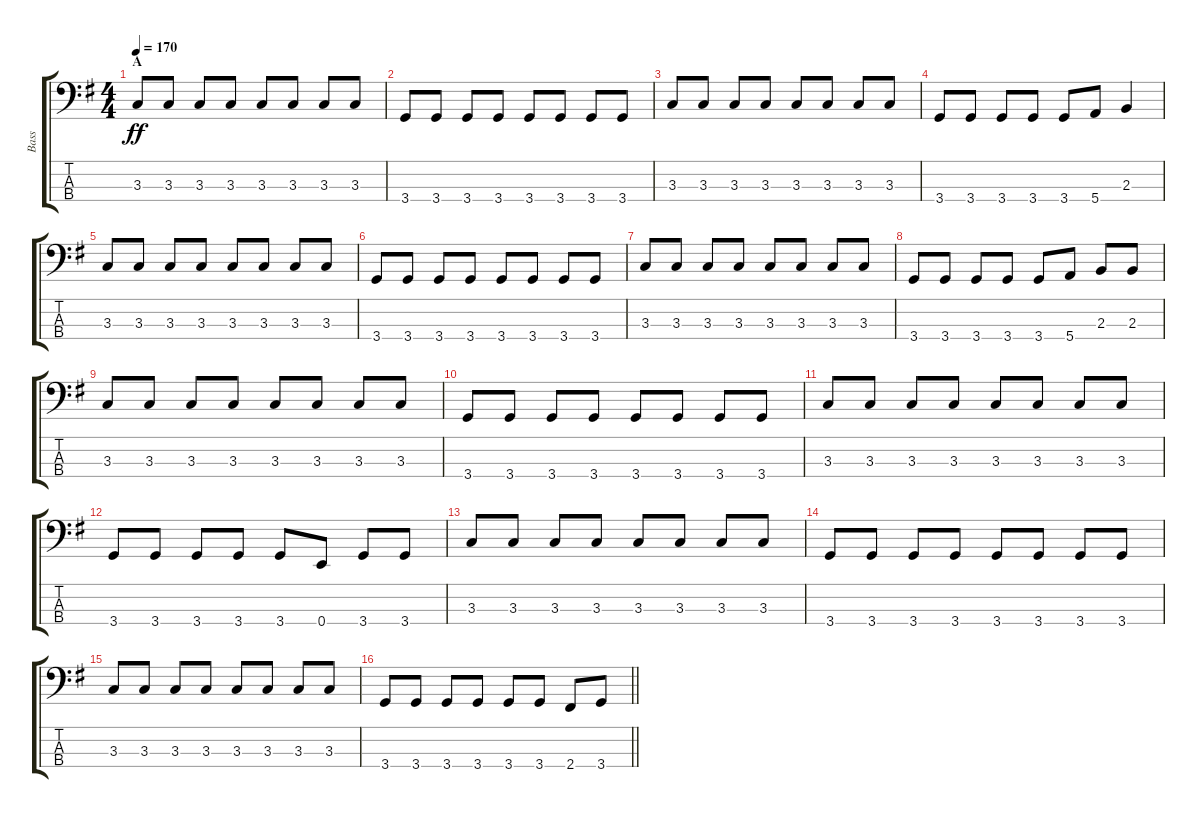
\track ("Bass" "Bass") {instrument electricbasspick}
\staff {score tabs}
\tuning (G2 D2 A1 E1) {hide}
\ts (4 4)
\section ("" "A")
\tempo 170
\clef f4
\ks g
3.3.8{dy ff} 3.3.8 3.3.8 3.3.8 3.3.8 3.3.8 3.3.8 3.3.8 |
3.4.8 3.4.8 3.4.8 3.4.8 3.4.8 3.4.8 3.4.8 3.4.8 |
3.3.8 3.3.8 3.3.8 3.3.8 3.3.8 3.3.8 3.3.8 3.3.8 |
3.4.8 3.4.8 3.4.8 3.4.8 3.4.8 5.4.8 2.3.4 |
3.3.8 3.3.8 3.3.8 3.3.8 3.3.8 3.3.8 3.3.8 3.3.8 |
3.4.8 3.4.8 3.4.8 3.4.8 3.4.8 3.4.8 3.4.8 3.4.8 |
3.3.8 3.3.8 3.3.8 3.3.8 3.3.8 3.3.8 3.3.8 3.3.8 |
3.4.8 3.4.8 3.4.8 3.4.8 3.4.8 5.4.8 2.3.8 2.3.8 |
3.3.8 3.3.8 3.3.8 3.3.8 3.3.8 3.3.8 3.3.8 3.3.8 |
3.4.8 3.4.8 3.4.8 3.4.8 3.4.8 3.4.8 3.4.8 3.4.8 |
3.3.8 3.3.8 3.3.8 3.3.8 3.3.8 3.3.8 3.3.8 3.3.8 |
3.4.8 3.4.8 3.4.8 3.4.8 3.4.8 0.4.8 3.4.8 3.4.8 |
3.3.8 3.3.8 3.3.8 3.3.8 3.3.8 3.3.8 3.3.8 3.3.8 |
3.4.8 3.4.8 3.4.8 3.4.8 3.4.8 3.4.8 3.4.8 3.4.8 |
3.3.8 3.3.8 3.3.8 3.3.8 3.3.8 3.3.8 3.3.8 3.3.8 |
\barLineRight lightlight
3.4.8 3.4.8 3.4.8 3.4.8 3.4.8 3.4.8 2.4.8 3.4.8
